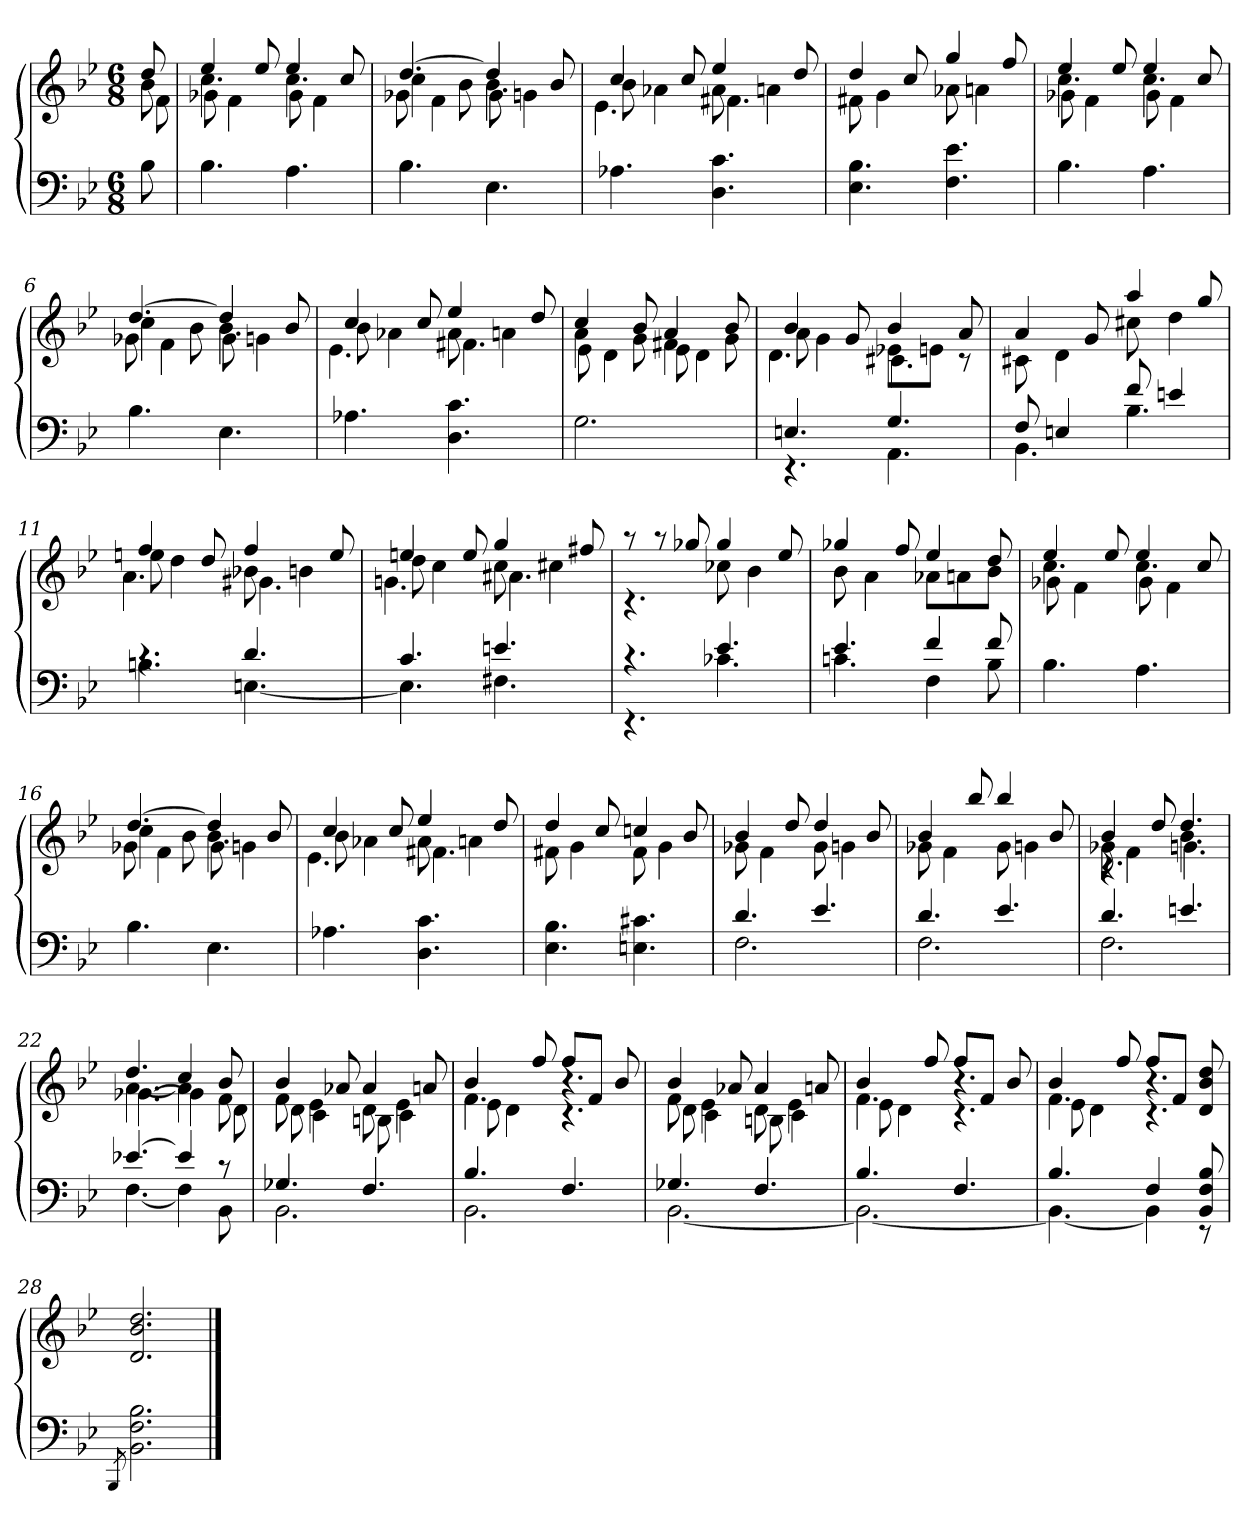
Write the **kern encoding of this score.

**kern	**kern
*part1	*part1
*staff2	*staff1
*clefF4	*clefG2
*k[b-e-]	*k[b-e-]
*B-:	*B-:
*M6/8	*M6/8
=	=
*	*^
*	*	*^
8B-	8dd	8b-	8f\
=1	=1	=1	=1
4.B-	4ee-	4.cc	8g-X\
.	.	.	4f\
.	8ee-	.	.
4.A	4ee-	4.cc	8g-\
.	.	.	4f\
.	8cc	.	.
=2	=2	=2	=2
4.B-	[4.dd	4cc	8g-X\
.	.	.	4f\
.	.	8b-	.
4.E-	4dd]	4.b-	8g-\
.	.	.	4gn\
.	8b-	.	.
=3	=3	=3	=3
4.A-X	4cc	8b-	4.e-\
.	.	4a-X	.
.	8cc	.	.
4.D 4.c	4ee-	8a-	4.f#X\
.	.	4an	.
.	8dd	.	.
*	*	*v	*v
=4	=4	=4
4.E- 4.B-	4dd	8f#X
.	.	4g
.	8cc	.
4.F 4.e-	4gg	8a-X
.	.	4an
.	8ff	.
=5	=5	=5
*	*	*^
4.B-	4ee-	4.cc	8g-X\
.	.	.	4f\
.	8ee-	.	.
4.A	4ee-	4.cc	8g-\
.	.	.	4f\
.	8cc	.	.
=6	=6	=6	=6
4.B-	[4.dd	4cc	8g-X\
.	.	.	4f\
.	.	8b-	.
4.E-	4dd]	4.b-	8g-\
.	.	.	4gn\
.	8b-	.	.
=7	=7	=7	=7
4.A-X	4cc	8b-	4.e-\
.	.	4a-X	.
.	8cc	.	.
4.D 4.c	4ee-	8a-	4.f#X\
.	.	4an	.
.	8dd	.	.
=8	=8	=8	=8
2.G	4cc	4a	8e-\
.	.	.	4d\
.	8b-	8g	.
.	4a	4f#X	8e-\
.	.	.	4d\
.	8b-	8g	.
=9	=9	=9	=9
*^	*	*	*
4.En	4.rEE	4b-	8a	4.d\
.	.	.	4g	.
.	.	8g	.	.
4.G	4.AA	4b-	8e-XL	4.c#X\
.	.	.	8enJ	.
.	.	8a	8rc	.
*	*	*	*v	*v
=10	=10	=10	=10
8F	4.BB-	4a	8c#X
4En	.	.	4d
.	.	8g	.
8f	4.B-	4aa	8cc#X
4en	.	.	4dd
.	.	8gg	.
=11	=11	=11	=11
*	*	*	*^
4.rc	4.Bn	4ff	8een	4.a\
.	.	.	4dd	.
.	.	8dd	.	.
4.d	[4.En	4ff	8b-X	4.g#X\
.	.	.	4bn	.
.	.	8ee	.	.
=12	=12	=12	=12	=12
4.c	4.E]	4een	8dd	4.gn\
.	.	.	4cc	.
.	.	8ee	.	.
4.en	4.F#X	4gg	8cc	4.a#X\
.	.	.	4cc#X	.
.	.	8ff#X	.	.
*	*	*	*v	*v
=13	=13	=13	=13
4.rc	4.rEE	8raa	4.rc
.	.	8raa	.
.	.	8gg-X	.
4.e-	4.c-X	4gg-	8cc-X
.	.	.	4b-
.	.	8ee-	.
=14	=14	=14	=14
4.e-	4.cn	4gg-X	8b-
.	.	.	4a
.	.	8ff	.
4f	4F	4ee-	8a-XL
.	.	.	8an
8f	8B-	8dd	8b-J
*v	*v	*	*
=15	=15	=15
*	*	*^
4.B-	4ee-	4.cc	8g-X\
.	.	.	4f\
.	8ee-	.	.
4.A	4ee-	4.cc	8g-\
.	.	.	4f\
.	8cc	.	.
=16	=16	=16	=16
4.B-	[4.dd	4cc	8g-X\
.	.	.	4f\
.	.	8b-	.
4.E-	4dd]	4.b-	8g-\
.	.	.	4gn\
.	8b-	.	.
=17	=17	=17	=17
4.A-X	4cc	8b-	4.e-\
.	.	4a-X	.
.	8cc	.	.
4.D 4.c	4ee-	8a-	4.f#X\
.	.	4an	.
.	8dd	.	.
*	*	*v	*v
=18	=18	=18
4.E- 4.B-	4dd	8f#X
.	.	4g
.	8cc	.
4.En 4.c#X	4ccn	8f#
.	.	4g
.	8b-	.
=19	=19	=19
*^	*	*
4.d	2.F	4b-	8g-X
.	.	.	4f
.	.	8dd	.
4.e-	.	4dd	8g-
.	.	.	4gn
.	.	8b-	.
=20	=20	=20	=20
4.d	2.F	4b-	8g-X
.	.	.	4f
.	.	8bb-	.
4.e-	.	4bb-	8g-
.	.	.	4gn
.	.	8b-	.
=21	=21	=21	=21
*	*	*	*^
4.d	2.F	4b-	4.rc	8g-X\
.	.	.	.	4f\
.	.	8dd	.	.
4.en	.	4.dd	4.b-	4.gn\
=22	=22	=22	=22	=22
[4.e-X	[4.F	4.dd	[4.a	[4.g-X\
4e-]	4F]	4cc	4a]	4g-\]
8rc	8BB-	8b-	8f	8d\
=23	=23	=23	=23	=23
4.G-X	2.BB-	4b-	8f	8d\
.	.	.	4e-	4c\
.	.	8a-X	.	.
4.F	.	4a-	8d	8Bn\
.	.	.	4e-	4c\
.	.	8an	.	.
=24	=24	=24	=24	=24
4.B-	2.BB-	4b-	4.f	8e-\
.	.	.	.	4d\
.	.	8ff	.	.
4.F	.	8ffL	4.rc	4.r
.	.	8fJ	.	.
.	.	8b-	.	.
=25	=25	=25	=25	=25
4.G-X	[2.BB-	4b-	8f	8d\
.	.	.	4e-	4c\
.	.	8a-X	.	.
4.F	.	4a-	8d	8Bn\
.	.	.	4e-	4c\
.	.	8an	.	.
=26	=26	=26	=26	=26
4.B-	2.BB-_	4b-	4.f	8e-\
.	.	.	.	4d\
.	.	8ff	.	.
4.F	.	8ffL	4.rc	4.r
.	.	8fJ	.	.
.	.	8b-	.	.
=27	=27	=27	=27	=27
4.B-	4.BB-_	4b-	4.f	8e-\
.	.	.	.	4d\
.	.	8ff	.	.
4F	4BB-]	8ffL	4.rc	4.r
.	.	8fJ	.	.
8BB- 8F 8B-	8rEE	8d 8b- 8dd	.	.
*v	*v	*	*	*
*	*v	*v	*v
=28	=28
8qBBB-/	.
2.BB- 2.F 2.B-	2.d 2.b- 2.dd
==	==
*-	*-
